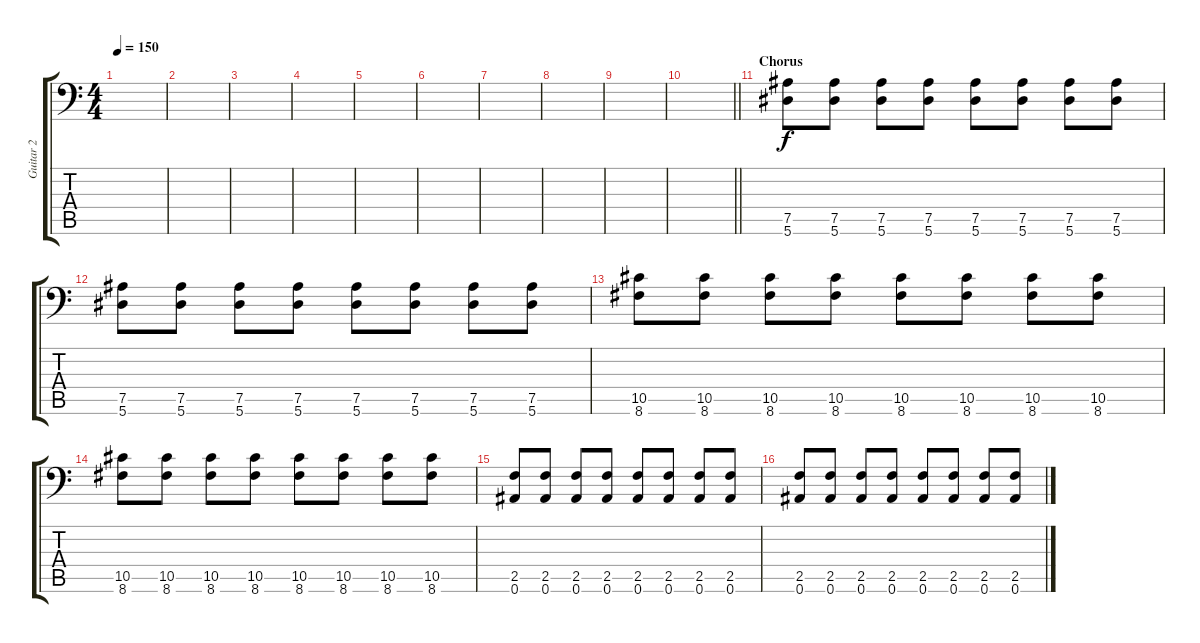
\track ("Guitar 2" "Guitar 2") {instrument distortionguitar}
\staff {score tabs}
\tuning (Bb3 F3 Db3 Ab2 Eb2 Bb1) {hide}
\ts (4 4)
\tempo 150
\clef f4
\ks c
|
|
|
|
|
|
|
|
|
\barLineRight lightlight
|
\section ("" "Chorus")
(7.5 5.6).8 (7.5 5.6).8 (7.5 5.6).8 (7.5 5.6).8 (7.5 5.6).8 (7.5 5.6).8 (7.5 5.6).8 (7.5 5.6).8 |
(7.5 5.6).8 (7.5 5.6).8 (7.5 5.6).8 (7.5 5.6).8 (7.5 5.6).8 (7.5 5.6).8 (7.5 5.6).8 (7.5 5.6).8 |
(10.5 8.6).8 (10.5 8.6).8 (10.5 8.6).8 (10.5 8.6).8 (10.5 8.6).8 (10.5 8.6).8 (10.5 8.6).8 (10.5 8.6).8 |
(10.5 8.6).8 (10.5 8.6).8 (10.5 8.6).8 (10.5 8.6).8 (10.5 8.6).8 (10.5 8.6).8 (10.5 8.6).8 (10.5 8.6).8 |
(2.5 0.6).8 (2.5 0.6).8 (2.5 0.6).8 (2.5 0.6).8 (2.5 0.6).8 (2.5 0.6).8 (2.5 0.6).8 (2.5 0.6).8 |
(2.5 0.6).8 (2.5 0.6).8 (2.5 0.6).8 (2.5 0.6).8 (2.5 0.6).8 (2.5 0.6).8 (2.5 0.6).8 (2.5 0.6).8
